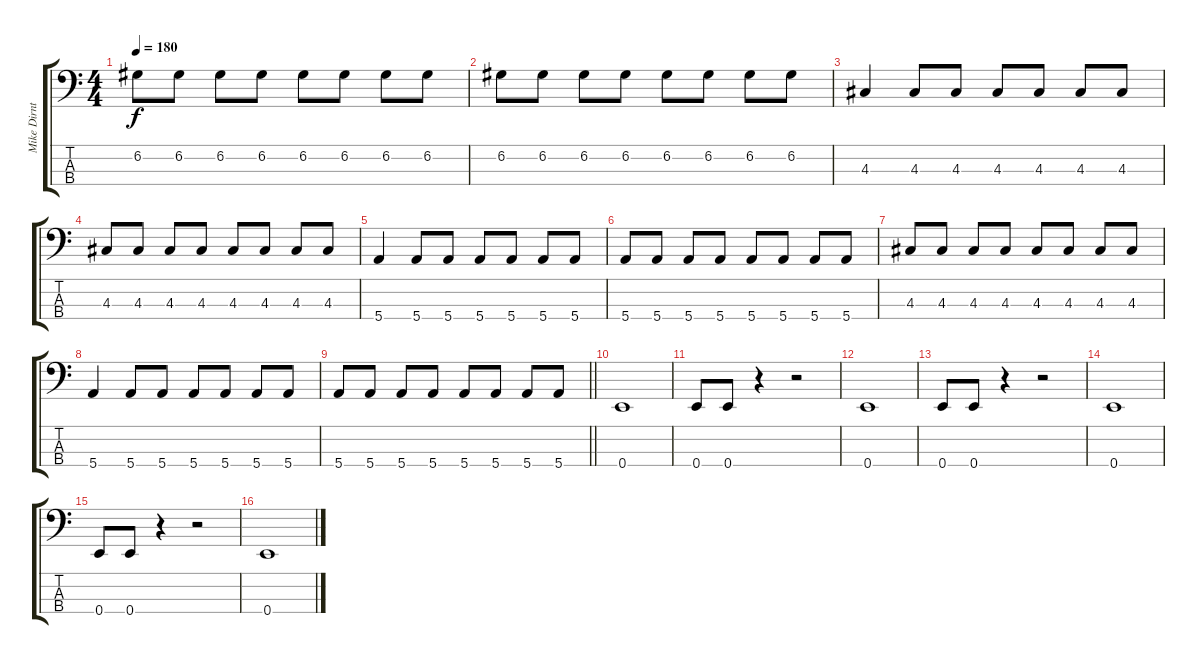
\track ("Mike Dirnt" "Mike Dirnt") {instrument electricbassfinger}
\staff {score tabs}
\tuning (G2 D2 A1 E1) {hide}
\ts (4 4)
\tempo 180
\clef f4
\ks c
6.2.8{dy f} 6.2.8 6.2.8 6.2.8 6.2.8 6.2.8 6.2.8 6.2.8 |
6.2.8 6.2.8 6.2.8 6.2.8 6.2.8 6.2.8 6.2.8 6.2.8 |
4.3.4 4.3.8 4.3.8 4.3.8 4.3.8 4.3.8 4.3.8 |
4.3.8 4.3.8 4.3.8 4.3.8 4.3.8 4.3.8 4.3.8 4.3.8 |
5.4.4 5.4.8 5.4.8 5.4.8 5.4.8 5.4.8 5.4.8 |
5.4.8 5.4.8 5.4.8 5.4.8 5.4.8 5.4.8 5.4.8 5.4.8 |
4.3.8 4.3.8 4.3.8 4.3.8 4.3.8 4.3.8 4.3.8 4.3.8 |
5.4.4 5.4.8 5.4.8 5.4.8 5.4.8 5.4.8 5.4.8 |
\barLineRight lightlight
5.4.8 5.4.8 5.4.8 5.4.8 5.4.8 5.4.8 5.4.8 5.4.8 |
0.4.1 |
0.4.8 0.4.8 r.4 r.2 |
0.4.1 |
0.4.8 0.4.8 r.4 r.2 |
0.4.1 |
0.4.8 0.4.8 r.4 r.2 |
0.4.1
